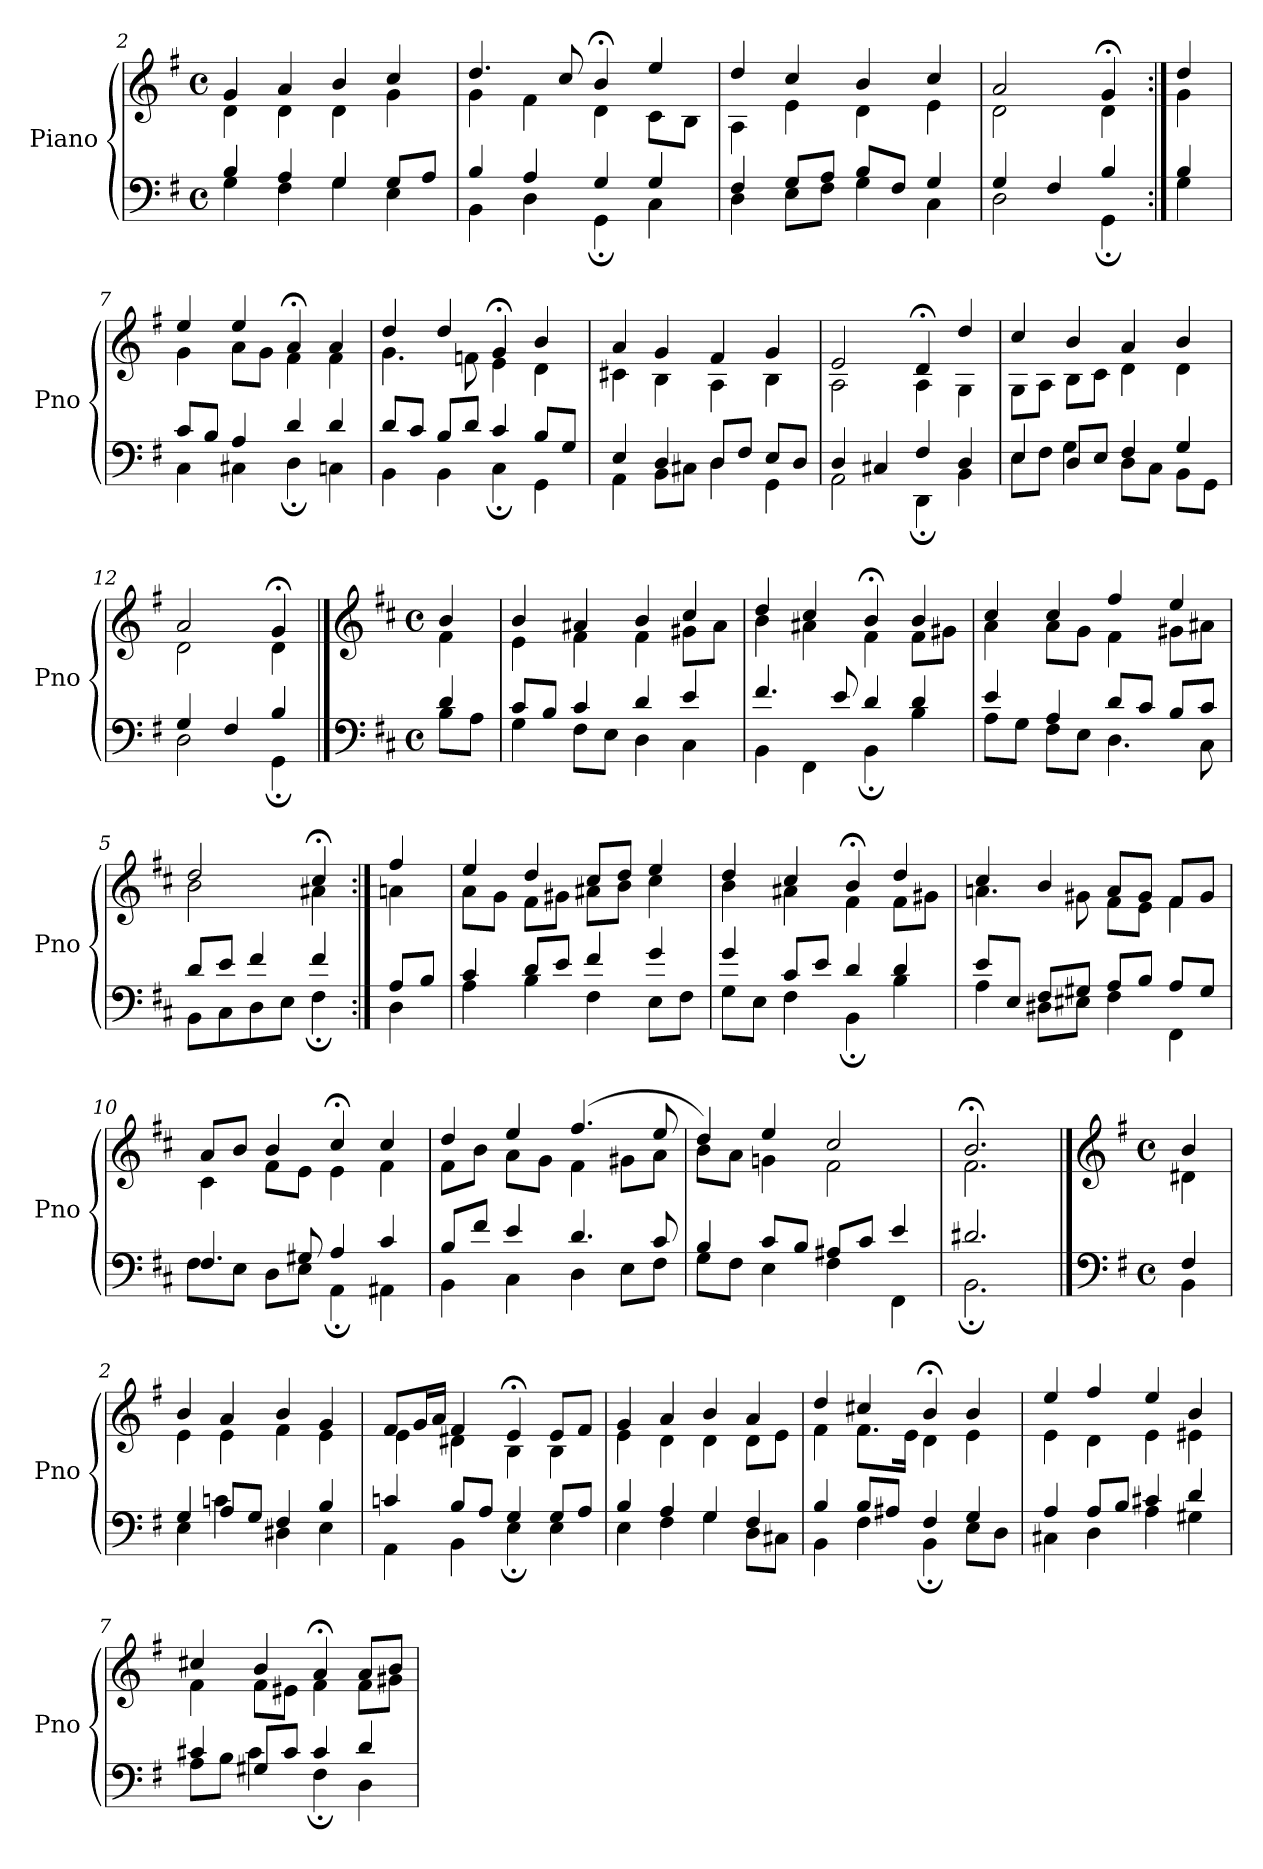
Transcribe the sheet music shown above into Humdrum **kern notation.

**kern	**kern
*part1	*part1
*staff2	*staff1
*I"Piano	*
*I'Pno	*
*clefF4	*clefG2
*k[f#]	*k[f#]
*M4/4	*M4/4
*met(c)	*met(c)
=2	=2
*^	*^
4B/	4G\	4g/	4d\
4A/	4F#\	4a/	4d\
4G/	4G\	4b/	4d\
8G/L	4E\	4cc/	4g\
8A/J	.	.	.
=3	=3	=3	=3
4B/	4BB\	4.dd/	4g\
4A/	4D\	.	4f#\
.	.	8cc/	.
4G/	4GG;\	4b;</	4d\
4G/	4C\	4ee/	8c\L
.	.	.	8B\J
=4	=4	=4	=4
4F#/	4D\	4dd/	4A\
8G/L	8E\L	4cc/	4e\
8A/J	8F#\J	.	.
8B/L	4G\	4b/	4d\
8F#/J	.	.	.
4G/	4C\	4cc/	4e\
=5	=5	=5	=5
4G/	2D\	2a/	2d\
4F#/	.	.	.
4B/	4GG;\	4g;</	4d\
=6:|!	=6:|!	=6:|!	=6:|!
4B/	4G\	4dd/	4g\
=7	=7	=7	=7
8c/L	4C\	4ee/	4g\
8B/J	.	.	.
4A/	4C#X\	4ee/	8a\L
.	.	.	8g\J
4d/	4D;\	4a;</	4f#\
4d/	4Cn\	4a/	4f#\
=8	=8	=8	=8
8d/L	4BB\	4dd/	4.g\
8c/J	.	.	.
8B/L	4BB\	4dd/	.
8d/J	.	.	8fn\
4c/	4C;\	4g;</	4e\
8B/L	4GG\	4b/	4d\
8G/J	.	.	.
=9	=9	=9	=9
4E/	4AA\	4a/	4c#X\
4D/	8BB\L	4g/	4B\
.	8C#X\J	.	.
8D/L	4D\	4f#/	4A\
8F#/J	.	.	.
8E/L	4GG\	4g/	4B\
8D/J	.	.	.
=10	=10	=10	=10
4D/	2AA\	2e/	2A\
4C#X/	.	.	.
4F#/	4DD;\	4d;</	4A\
4D/	4BB\	4dd/	4G\
=11	=11	=11	=11
4E/	8E\L	4cc/	8G\L
.	8F#\J	.	8A\J
8D/L	4G\	4b/	8B\L
8E/J	.	.	8c\J
4F#/	8D\L	4a/	4d\
.	8C\J	.	.
4G/	8BB\L	4b/	4d\
.	8GG\J	.	.
=12	=12	=12	=12
4G/	2D\	2a/	2d\
4F#/	.	.	.
4B/	4GG;\	4g;</	4d\
==1	==1	==1	==1
*clefF4	*	*clefG2	*
*k[f#c#]	*	*k[f#c#]	*
*M4/4	*	*M4/4	*
*met(c)	*	*met(c)	*
4d/	8B\L	4b/	4f#\
.	8A\J	.	.
=2	=2	=2	=2
8c#/L	4G\	4b/	4e\
8B/J	.	.	.
4c#/	8F#\L	4a#X/	4f#\
.	8E\J	.	.
4d/	4D\	4b/	4f#\
4e/	4C#\	4cc#/	8g#X\L
.	.	.	8a#\J
=3	=3	=3	=3
4.f#/	4BB\	4dd/	4b\
.	4FF#\	4cc#/	4a#X\
8e/	.	.	.
4d/	4BB;\	4b;</	4f#\
4d/	4B\	4b/	8f#\L
.	.	.	8g#X\J
=4	=4	=4	=4
4e/	8A\L	4cc#/	4a\
.	8G\J	.	.
4A/	8F#\L	4cc#/	8a\L
.	8E\J	.	8g\J
8d/L	4.D\	4ff#/	4f#\
8c#/J	.	.	.
8B/L	.	4ee/	8g#X\L
8c#/J	8C#\	.	8a#X\J
=5	=5	=5	=5
8d/L	8BB\L	2dd/	2b\
8e/J	8C#\	.	.
4f#/	8D\	.	.
.	8E\J	.	.
4f#/	4F#;\	4cc#;</	4a#X\
=6:|!	=6:|!	=6:|!	=6:|!
8A/L	4D\	4ff#/	4an\
8B/J	.	.	.
=7	=7	=7	=7
4c#/	4A\	4ee/	8a\L
.	.	.	8g\J
8d/L	4B\	4dd/	8f#\L
8e/J	.	.	8g#X\J
4f#/	4F#\	8cc#/L	8a#X\L
.	.	8dd/J	8b\J
4g/	8E\L	4ee/	4cc#\
.	8F#\J	.	.
=8	=8	=8	=8
4g/	8G\L	4dd/	4b\
.	8E\J	.	.
8c#/L	4F#\	4cc#/	4a#X\
8e/J	.	.	.
4d/	4BB;\	4b;</	4f#\
4d/	4B\	4dd/	8f#\L
.	.	.	8g#X\J
=9	=9	=9	=9
8e/L	4A\	4cc#/	4.an\
8E/J	.	.	.
8F#/L	8D#X\L	4b/	.
8G#X/J	8E#X\J	.	8g#X\
8A/L	4F#\	8a/L	8f#\L
8B/J	.	8g#/J	8e\J
8A/L	4FF#\	8f#/L	4f#\
8G#/J	.	8g#/J	.
=10	=10	=10	=10
4.F#/	8F#\L	8a/L	4c#\
.	8E\J	8b/J	.
.	8D\L	4b/	8f#\L
8G#X/	8E\J	.	8e\J
4A/	4AA;\	4cc#;</	4e\
4c#/	4AA#X\	4cc#/	4f#\
=11	=11	=11	=11
8B/L	4BB\	4dd/	8f#\L
8f#/J	.	.	8b\J
4e/	4C#\	4ee/	8a\L
.	.	.	8g\J
4.d/	4D\	(>4.ff#/	4f#\
.	8E\L	.	8g#X\L
8c#/	8F#\J	8ee/	8a\J
=12	=12	=12	=12
4B/	8G\L	4dd/)	8b\L
.	8F#\J	.	8a\J
8c#/L	4E\	4ee/	4gn\
8B/J	.	.	.
8A#X/L	4F#\	2cc#/	2f#\
8c#/J	.	.	.
4e/	4FF#\	.	.
=13	=13	=13	=13
2.d#X/	2.BB;\	2.b;</	2.f#\
==1	==1	==1	==1
*clefF4	*	*clefG2	*
*k[f#]	*	*k[f#]	*
*M4/4	*	*M4/4	*
*met(c)	*	*met(c)	*
4F#/	4BB\	4b/	4d#X\
=2	=2	=2	=2
4G/	4E\	4b/	4e\
8A/L	4cn\	4a/	4e\
8G/J	.	.	.
4F#/	4D#X\	4b/	4f#\
4B/	4E\	4g/	4e\
=3	=3	=3	=3
4cn/	4AA\	8f#/L	4e\
.	.	16g/L	.
.	.	16a/JJ	.
8B/L	4BB\	4f#/	4d#X\
8A/J	.	.	.
4G/	4E;\	4e;</	4B\
8G/L	4E\	8e/L	4B\
8A/J	.	8f#/J	.
=4	=4	=4	=4
4B/	4E\	4g/	4e\
4A/	4F#\	4a/	4d\
4G/	4G\	4b/	4d\
4F#/	8D\L	4a/	8d\L
.	8C#X\J	.	8e\J
=5	=5	=5	=5
4B/	4BB\	4dd/	4f#\
8B/L	4F#\	4cc#X/	8.f#\L
8A#X/J	.	.	.
.	.	.	16e\Jk
4F#/	4BB;\	4b;</	4d\
4G/	8E\L	4b/	4e\
.	8D\J	.	.
=6	=6	=6	=6
4A/	4C#X\	4ee/	4e\
8A/L	4D\	4ff#/	4d\
8B/J	.	.	.
4c#X/	4A\	4ee/	4e\
4d/	4G#X\	4b/	4e#X\
=7	=7	=7	=7
4c#X/	8A\L	4cc#X/	4f#\
.	8B\J	.	.
8G#X/L	4c#\	4b/	8f#\L
8c#/J	.	.	8e#X\J
4c#/	4F#;\	4a;</	4f#\
4d/	4D\	8a/L	8f#\L
.	.	8b/J	8g#X\J
*v	*v	*	*
*	*v	*v
=	=
*-	*-
